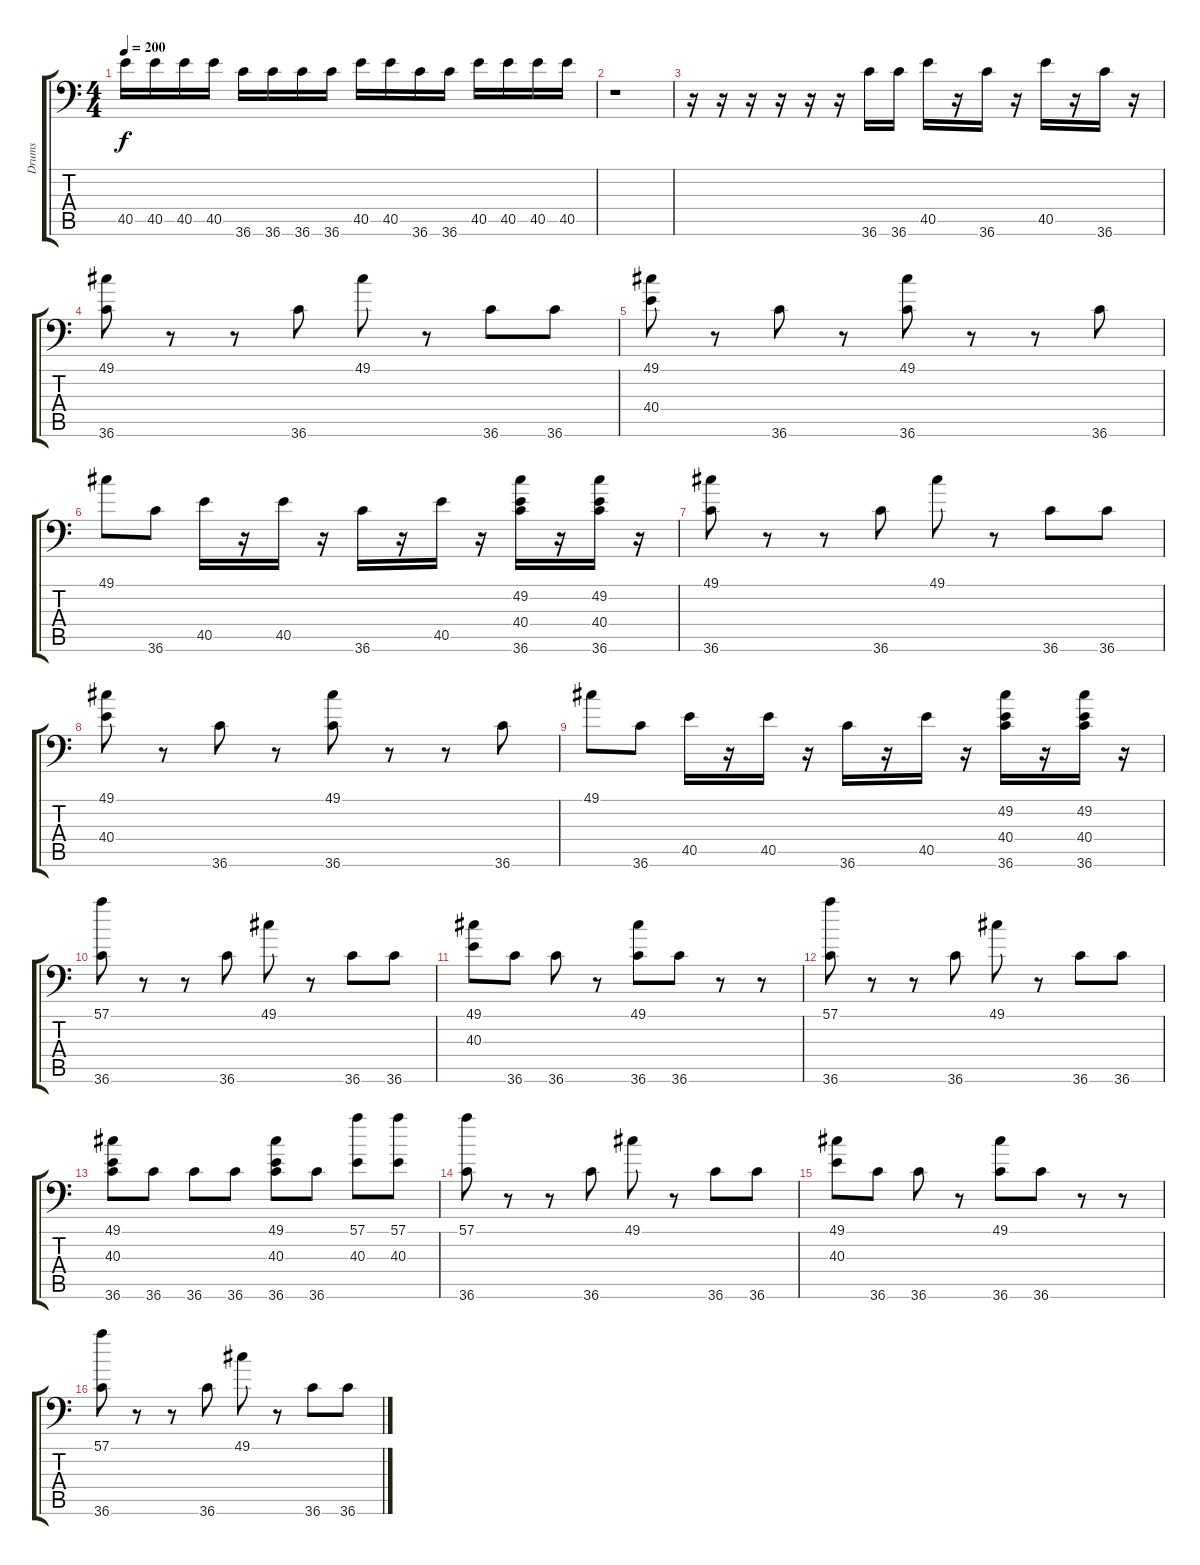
\track ("Drums" "Drums") {instrument acousticgrandpiano}
\staff {score tabs}
\tuning (C-1 C-1 C-1 C-1 C-1 C-1) {hide}
\ts (4 4)
\tempo 200
\clef f4
\ks c
40.5.16{dy f} 40.5.16 40.5.16 40.5.16 36.6.16 36.6.16 36.6.16 36.6.16 40.5.16 40.5.16 36.6.16 36.6.16 40.5.16 40.5.16 40.5.16 40.5.16 |
r.1 |
r.16 r.16 r.16 r.16 r.16 r.16 36.6.16 36.6.16 40.5.16 r.16 36.6.16 r.16 40.5.16 r.16 36.6.16 r.16 |
(49.1 36.6).8 r.8 r.8 36.6.8 49.1.8 r.8 36.6.8 36.6.8 |
(49.1 40.4).8 r.8 36.6.8 r.8 (49.1 36.6).8 r.8 r.8 36.6.8 |
49.1.8 36.6.8 40.5.16 r.16 40.5.16 r.16 36.6.16 r.16 40.5.16 r.16 (49.2 40.4 36.6).16 r.16 (49.2 40.4 36.6).16 r.16 |
(49.1 36.6).8 r.8 r.8 36.6.8 49.1.8 r.8 36.6.8 36.6.8 |
(49.1 40.4).8 r.8 36.6.8 r.8 (49.1 36.6).8 r.8 r.8 36.6.8 |
49.1.8 36.6.8 40.5.16 r.16 40.5.16 r.16 36.6.16 r.16 40.5.16 r.16 (49.2 40.4 36.6).16 r.16 (49.2 40.4 36.6).16 r.16 |
(57.1 36.6).8 r.8 r.8 36.6.8 49.1.8 r.8 36.6.8 36.6.8 |
(49.1 40.3).8 36.6.8 36.6.8 r.8 (49.1 36.6).8 36.6.8 r.8 r.8 |
(57.1 36.6).8 r.8 r.8 36.6.8 49.1.8 r.8 36.6.8 36.6.8 |
(49.1 40.3 36.6).8 36.6.8 36.6.8 36.6.8 (49.1 40.3 36.6).8 36.6.8 (57.1 40.3).8 (57.1 40.3).8 |
(57.1 36.6).8 r.8 r.8 36.6.8 49.1.8 r.8 36.6.8 36.6.8 |
(49.1 40.3).8 36.6.8 36.6.8 r.8 (49.1 36.6).8 36.6.8 r.8 r.8 |
(57.1 36.6).8 r.8 r.8 36.6.8 49.1.8 r.8 36.6.8 36.6.8
